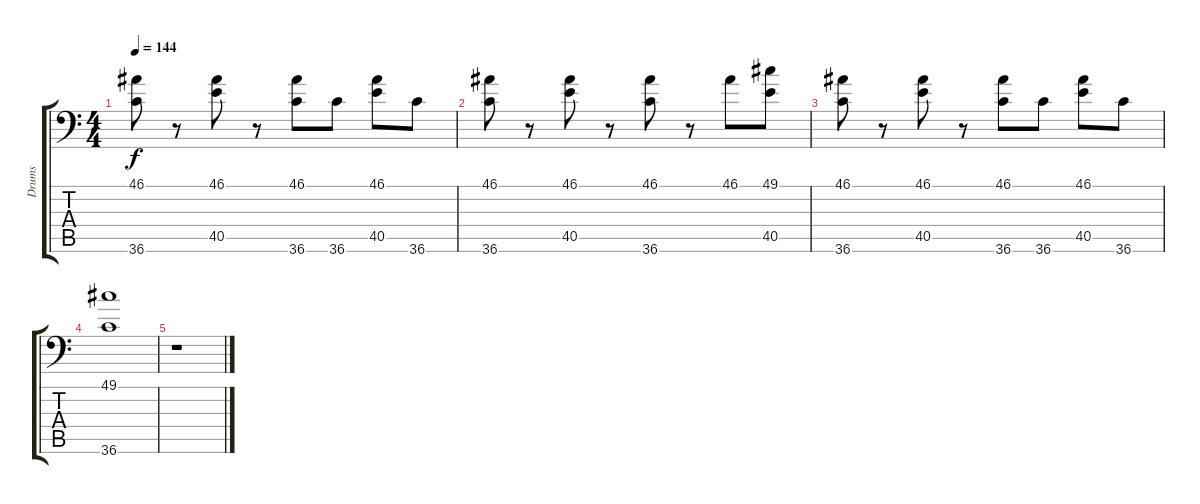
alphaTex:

\track ("Drums" "Drums") {instrument acousticgrandpiano}
\staff {score tabs}
\tuning (C-1 C-1 C-1 C-1 C-1 C-1) {hide}
\ts (4 4)
\tempo 144
\clef f4
\ks c
(46.1 36.6).8{dy f} r.8 (46.1 40.5).8 r.8 (46.1 36.6).8 36.6.8 (46.1 40.5).8 36.6.8 |
(46.1 36.6).8 r.8 (46.1 40.5).8 r.8 (46.1 36.6).8 r.8 46.1.8 (49.1 40.5).8 |
(46.1 36.6).8 r.8 (46.1 40.5).8 r.8 (46.1 36.6).8 36.6.8 (46.1 40.5).8 36.6.8 |
(49.1 36.6).1 |
r.1
